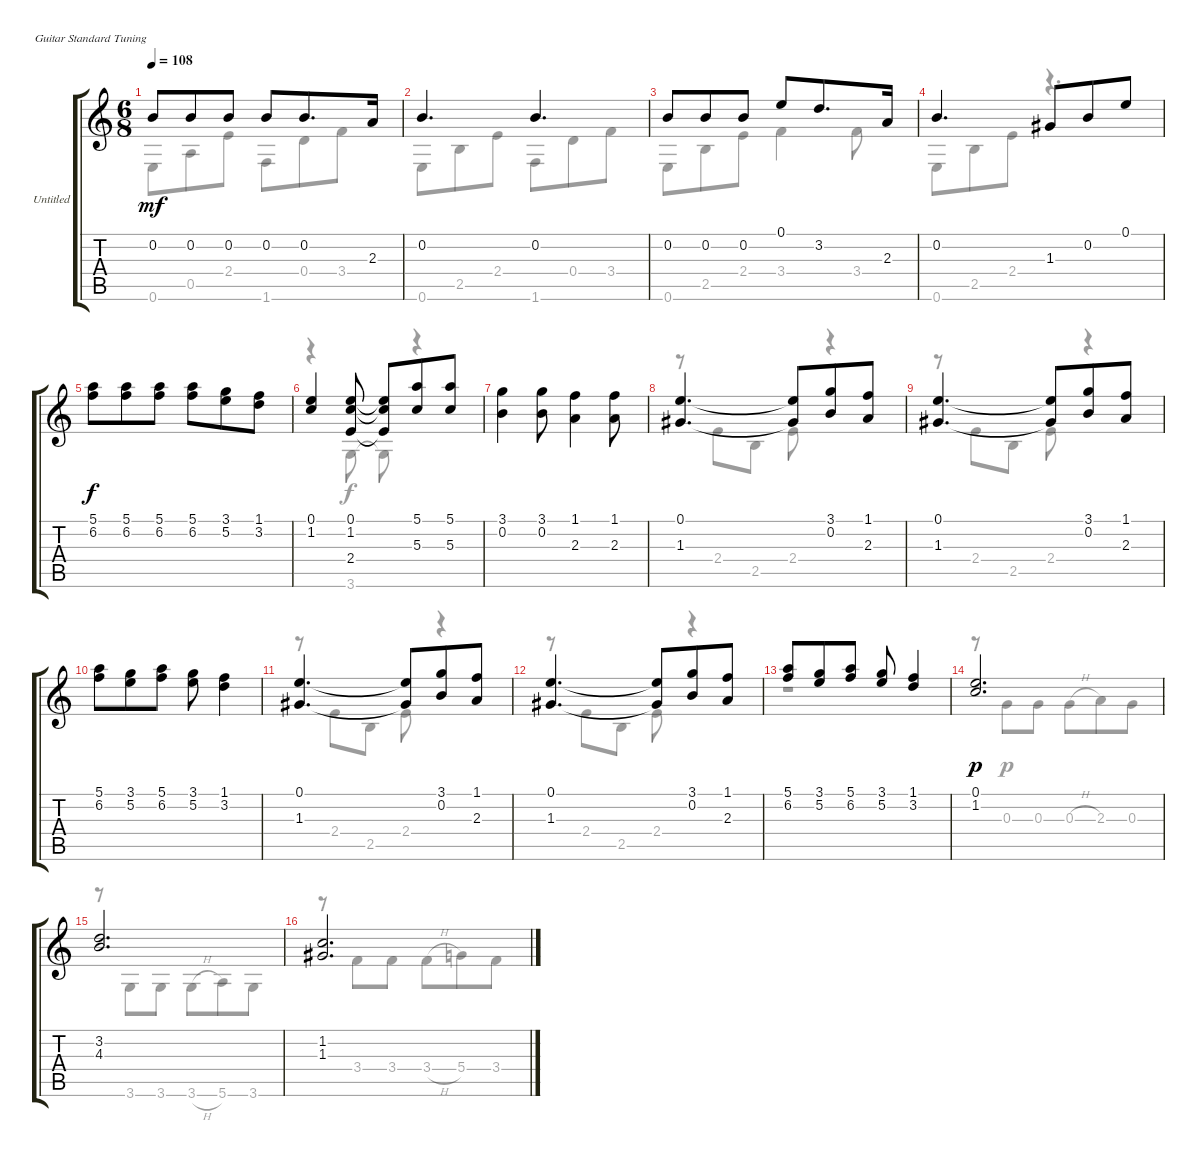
\bracketExtendMode groupsimilarinstruments
\firstSystemTrackNameOrientation horizontal
\otherSystemsTrackNameOrientation horizontal
\track ("Untitled" "Untitled") {instrument acousticguitarnylon}
\staff {score tabs}
\tuning (E4 B3 G3 D3 A2 E2)
\voice
\ts (6 8)
\tempo 108
\clef g2
\ks c
0.2.8{dy mf} 0.2.8 0.2.8 0.2.8 0.2.8{d} 2.3.16 |
0.2.4{d} 0.2.4{d} |
0.2.8 0.2.8 0.2.8 0.1.8 3.2.8{d} 2.3.16 |
0.2.4{d} 1.3.8 0.2.8 0.1.8 |
(5.1 6.2).8{dy f} (5.1 6.2).8 (5.1 6.2).8 (5.1 6.2).8 (3.1 5.2).8 (1.1 3.2).8 |
(0.1 1.2).4 (0.1 1.2 2.4).8 (0.1{t} 1.2{t} 2.4{t}).8 (5.1 5.3).8 (5.1 5.3).8 |
(3.1 0.2).4 (3.1 0.2).8 (1.1 2.3).4 (1.1 2.3).8 |
(0.1 1.3).4{d} (0.1{t} 1.3{t}).8 (3.1 0.2).8 (1.1 2.3).8 |
(0.1 1.3).4{d} (0.1{t} 1.3{t}).8 (3.1 0.2).8 (1.1 2.3).8 |
(5.1 6.2).8 (3.1 5.2).8 (5.1 6.2).8 (3.1 5.2).8 (1.1 3.2).4 |
(0.1 1.3).4{d} (0.1{t} 1.3{t}).8 (3.1 0.2).8 (1.1 2.3).8 |
(0.1 1.3).4{d} (0.1{t} 1.3{t}).8 (3.1 0.2).8 (1.1 2.3).8 |
(5.1 6.2).8 (3.1 5.2).8 (5.1 6.2).8 (3.1 5.2).8 (1.1 3.2).4 |
(0.1 1.2).2{d dy p} |
(3.2 4.3).2{d} |
(1.2 1.3).2{d}
\voice
\clef g2
\ottava regular
\simile none
\ks c
0.6.8{dy mf} 0.5.8 2.4.8 1.6.8 0.4.8 3.4.8 |
0.6.8 2.5.8 2.4.8 1.6.8 0.4.8 3.4.8 |
0.6.8 2.5.8 2.4.8 3.4.4 3.4.8 |
0.6.8 2.5.8 2.4.8 r.4{d} |
|
r.4 3.6.8{dy f} 3.6{t}.8 r.4 |
|
r.8 2.4.8 2.5.8 2.4.8 r.4 |
r.8 2.4.8 2.5.8 2.4.8 r.4 |
|
r.8 2.4.8 2.5.8 2.4.8 r.4 |
r.8 2.4.8 2.5.8 2.4.8 r.4 |
r.1 |
r.8 0.3.8{dy p} 0.3.8 0.3{h}.8 2.3.8 0.3.8 |
r.8 3.6.8 3.6.8 3.6{h}.8 5.6.8 3.6.8 |
r.8 3.4.8 3.4.8 3.4{h}.8 5.4.8 3.4.8
